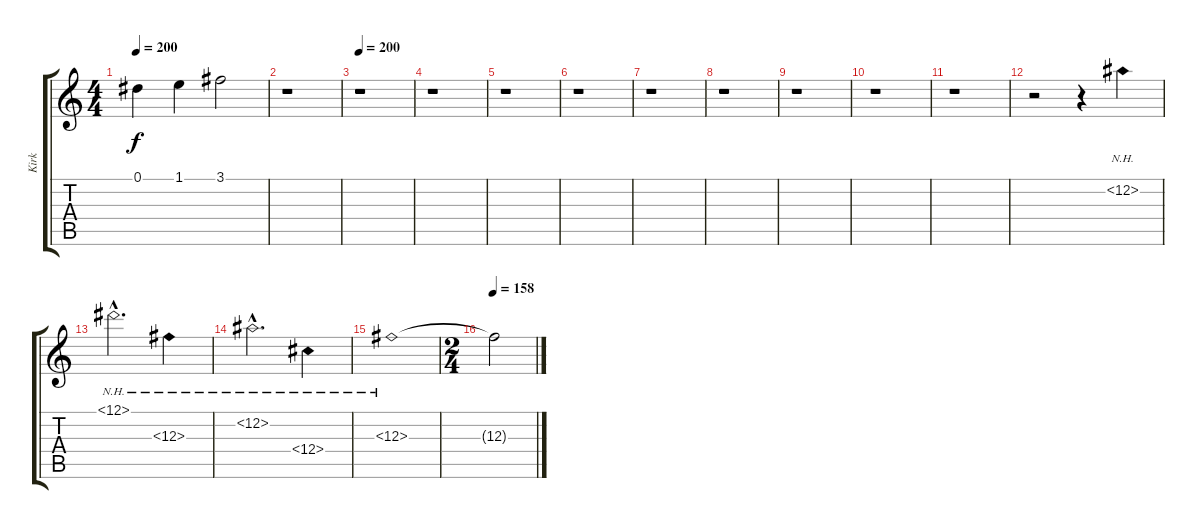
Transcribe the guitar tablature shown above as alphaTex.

\track ("Kirk" "Kirk") {instrument distortionguitar}
\staff {score tabs}
\tuning (Eb4 Bb3 Gb3 Db3 Ab2 Eb2) {hide}
\ts (4 4)
\tempo 200
\clef g2
\ks c
0.1.4{dy f} 1.1.4 3.1.2 |
r.1 |
\tempo 200
r.1 |
r.1 |
r.1 |
r.1 |
r.1 |
r.1 |
r.1 |
r.1 |
r.1 |
r.2 r.4 12.2{nh}.4 |
12.1{nh hac}.2{d} 12.3{nh}.4 |
12.2{nh hac}.2{d} 12.4{nh}.4 |
12.3{nh}.1 |
\ts (2 4)
\tempo 158
12.3{t}.2
